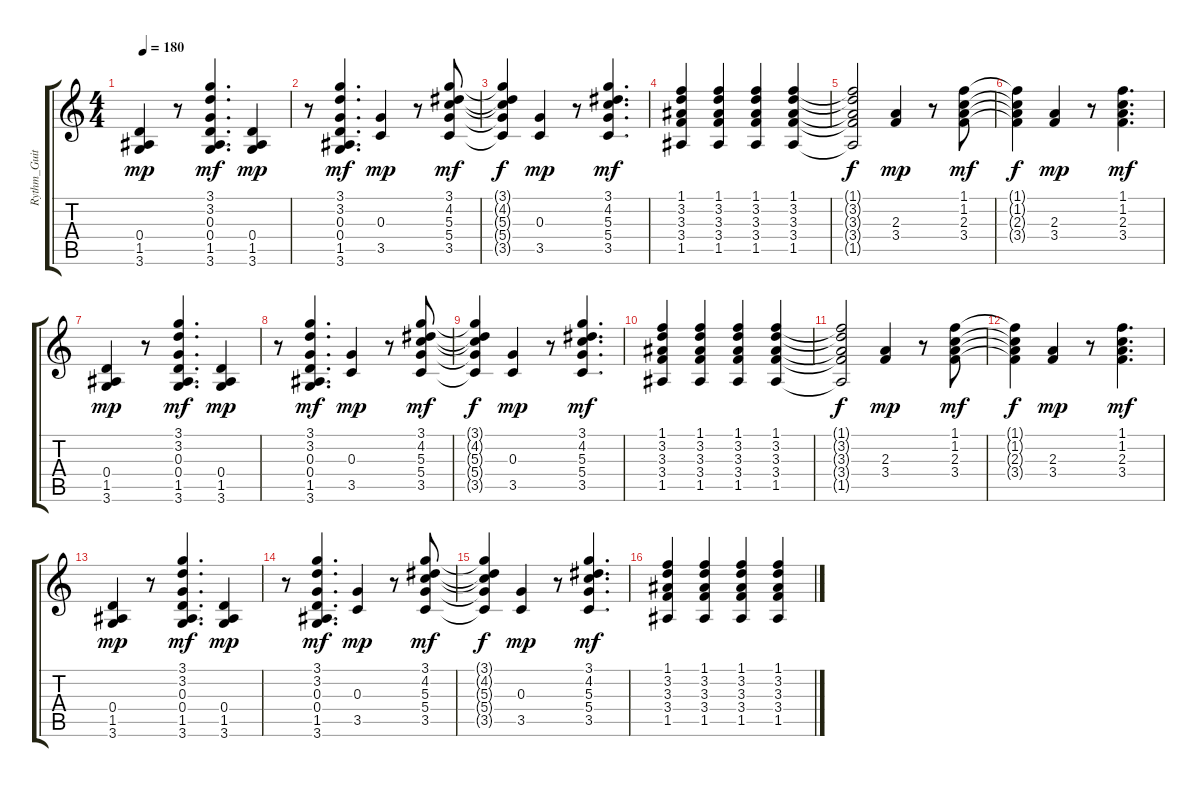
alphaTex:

\track ("Rythm_Guitar" "Rythm_Guit") {instrument electricguitarclean}
\staff {score tabs}
\tuning (E4 B3 G3 D3 A2 E2) {hide}
\ts (4 4)
\tempo 180
\clef g2
\ks c
(0.4 1.5 3.6).4{dy mp} r.8 (3.1 3.2 0.3 0.4 1.5 3.6).4{d dy mf} (0.4 1.5 3.6).4{dy mp} |
r.8 (3.1 3.2 0.3 0.4 1.5 3.6).4{d dy mf} (0.3 3.5).4{dy mp} r.8 (3.1 4.2 5.3 5.4 3.5).8{dy mf} |
(3.1{t} 4.2{t} 5.3{t} 5.4{t} 3.5{t}).4{dy f} (0.3 3.5).4{dy mp} r.8 (3.1 4.2 5.3 5.4 3.5).4{d dy mf} |
(1.1 3.2 3.3 3.4 1.5).4 (1.1 3.2 3.3 3.4 1.5).4 (1.1 3.2 3.3 3.4 1.5).4 (1.1 3.2 3.3 3.4 1.5).4 |
(1.1{t} 3.2{t} 3.3{t} 3.4{t} 1.5{t}).2{dy f} (2.3 3.4).4{dy mp} r.8 (1.1 1.2 2.3 3.4).8{dy mf} |
(1.1{t} 1.2{t} 2.3{t} 3.4{t}).4{dy f} (2.3 3.4).4{dy mp} r.8 (1.1 1.2 2.3 3.4).4{d dy mf} |
(0.4 1.5 3.6).4{dy mp} r.8 (3.1 3.2 0.3 0.4 1.5 3.6).4{d dy mf} (0.4 1.5 3.6).4{dy mp} |
r.8 (3.1 3.2 0.3 0.4 1.5 3.6).4{d dy mf} (0.3 3.5).4{dy mp} r.8 (3.1 4.2 5.3 5.4 3.5).8{dy mf} |
(3.1{t} 4.2{t} 5.3{t} 5.4{t} 3.5{t}).4{dy f} (0.3 3.5).4{dy mp} r.8 (3.1 4.2 5.3 5.4 3.5).4{d dy mf} |
(1.1 3.2 3.3 3.4 1.5).4 (1.1 3.2 3.3 3.4 1.5).4 (1.1 3.2 3.3 3.4 1.5).4 (1.1 3.2 3.3 3.4 1.5).4 |
(1.1{t} 3.2{t} 3.3{t} 3.4{t} 1.5{t}).2{dy f} (2.3 3.4).4{dy mp} r.8 (1.1 1.2 2.3 3.4).8{dy mf} |
(1.1{t} 1.2{t} 2.3{t} 3.4{t}).4{dy f} (2.3 3.4).4{dy mp} r.8 (1.1 1.2 2.3 3.4).4{d dy mf} |
(0.4 1.5 3.6).4{dy mp} r.8 (3.1 3.2 0.3 0.4 1.5 3.6).4{d dy mf} (0.4 1.5 3.6).4{dy mp} |
r.8 (3.1 3.2 0.3 0.4 1.5 3.6).4{d dy mf} (0.3 3.5).4{dy mp} r.8 (3.1 4.2 5.3 5.4 3.5).8{dy mf} |
(3.1{t} 4.2{t} 5.3{t} 5.4{t} 3.5{t}).4{dy f} (0.3 3.5).4{dy mp} r.8 (3.1 4.2 5.3 5.4 3.5).4{d dy mf} |
(1.1 3.2 3.3 3.4 1.5).4 (1.1 3.2 3.3 3.4 1.5).4 (1.1 3.2 3.3 3.4 1.5).4 (1.1 3.2 3.3 3.4 1.5).4
